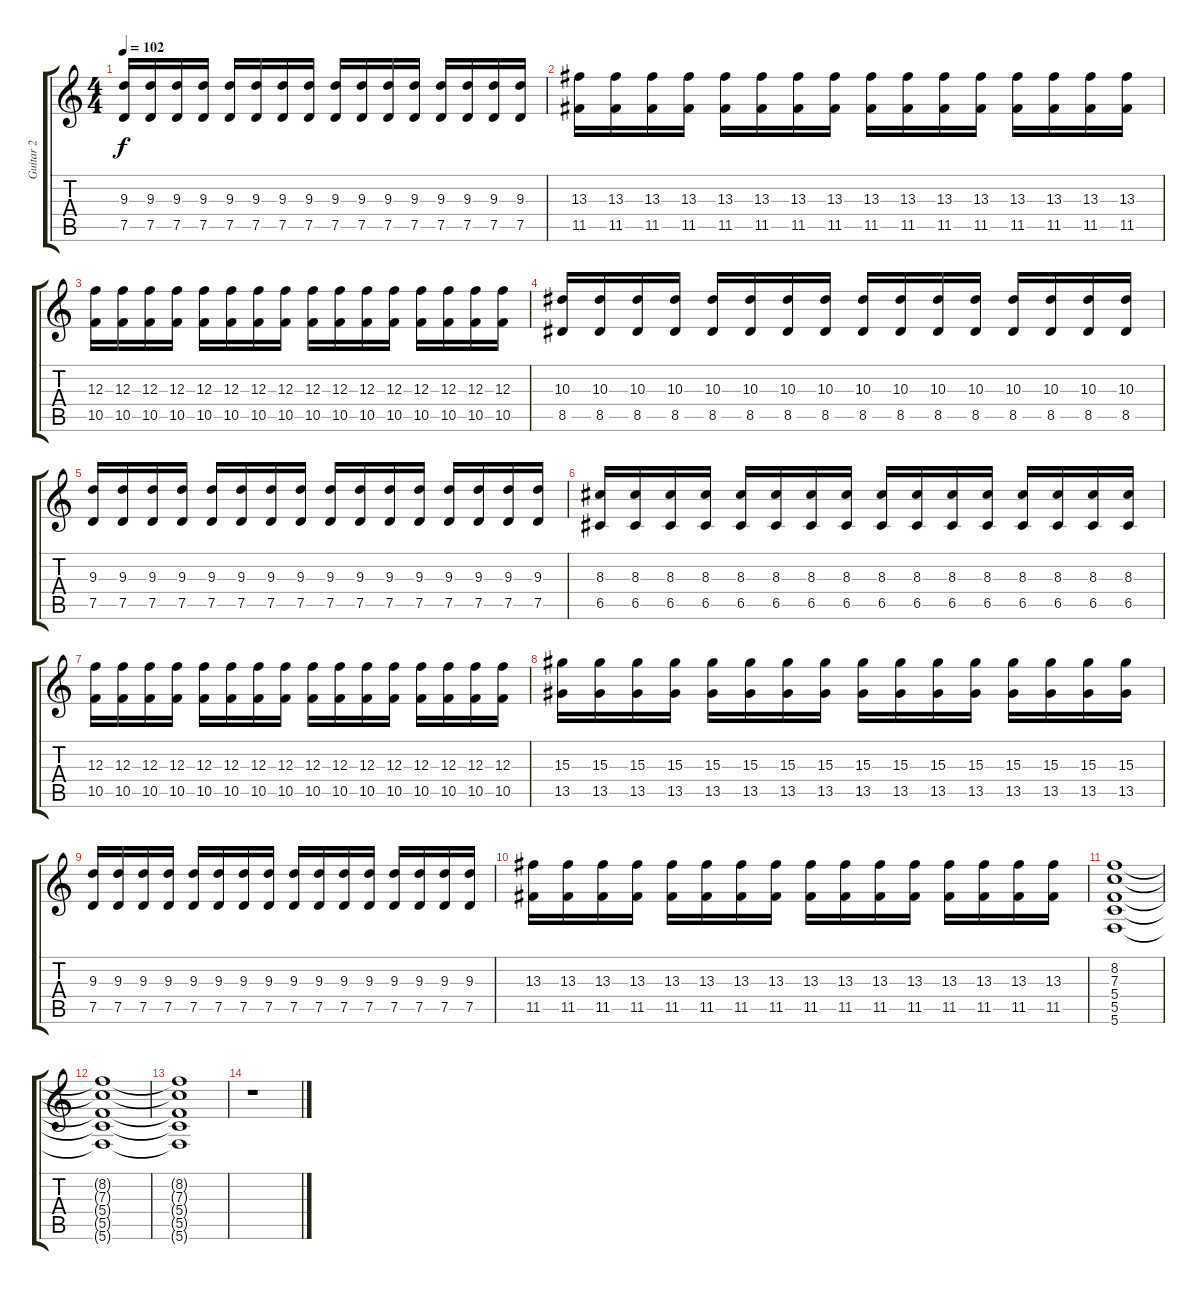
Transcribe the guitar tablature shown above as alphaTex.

\track ("Guitar 2" "Guitar 2") {instrument distortionguitar}
\staff {score tabs}
\tuning (D4 A3 F3 C3 G2 C2) {hide}
\ts (4 4)
\tempo 102
\clef g2
\ks c
(9.3 7.5).16{dy f} (9.3 7.5).16 (9.3 7.5).16 (9.3 7.5).16 (9.3 7.5).16 (9.3 7.5).16 (9.3 7.5).16 (9.3 7.5).16 (9.3 7.5).16 (9.3 7.5).16 (9.3 7.5).16 (9.3 7.5).16 (9.3 7.5).16 (9.3 7.5).16 (9.3 7.5).16 (9.3 7.5).16 |
(13.3 11.5).16 (13.3 11.5).16 (13.3 11.5).16 (13.3 11.5).16 (13.3 11.5).16 (13.3 11.5).16 (13.3 11.5).16 (13.3 11.5).16 (13.3 11.5).16 (13.3 11.5).16 (13.3 11.5).16 (13.3 11.5).16 (13.3 11.5).16 (13.3 11.5).16 (13.3 11.5).16 (13.3 11.5).16 |
(12.3 10.5).16 (12.3 10.5).16 (12.3 10.5).16 (12.3 10.5).16 (12.3 10.5).16 (12.3 10.5).16 (12.3 10.5).16 (12.3 10.5).16 (12.3 10.5).16 (12.3 10.5).16 (12.3 10.5).16 (12.3 10.5).16 (12.3 10.5).16 (12.3 10.5).16 (12.3 10.5).16 (12.3 10.5).16 |
(10.3 8.5).16 (10.3 8.5).16 (10.3 8.5).16 (10.3 8.5).16 (10.3 8.5).16 (10.3 8.5).16 (10.3 8.5).16 (10.3 8.5).16 (10.3 8.5).16 (10.3 8.5).16 (10.3 8.5).16 (10.3 8.5).16 (10.3 8.5).16 (10.3 8.5).16 (10.3 8.5).16 (10.3 8.5).16 |
(9.3 7.5).16 (9.3 7.5).16 (9.3 7.5).16 (9.3 7.5).16 (9.3 7.5).16 (9.3 7.5).16 (9.3 7.5).16 (9.3 7.5).16 (9.3 7.5).16 (9.3 7.5).16 (9.3 7.5).16 (9.3 7.5).16 (9.3 7.5).16 (9.3 7.5).16 (9.3 7.5).16 (9.3 7.5).16 |
(8.3 6.5).16 (8.3 6.5).16 (8.3 6.5).16 (8.3 6.5).16 (8.3 6.5).16 (8.3 6.5).16 (8.3 6.5).16 (8.3 6.5).16 (8.3 6.5).16 (8.3 6.5).16 (8.3 6.5).16 (8.3 6.5).16 (8.3 6.5).16 (8.3 6.5).16 (8.3 6.5).16 (8.3 6.5).16 |
(12.3 10.5).16 (12.3 10.5).16 (12.3 10.5).16 (12.3 10.5).16 (12.3 10.5).16 (12.3 10.5).16 (12.3 10.5).16 (12.3 10.5).16 (12.3 10.5).16 (12.3 10.5).16 (12.3 10.5).16 (12.3 10.5).16 (12.3 10.5).16 (12.3 10.5).16 (12.3 10.5).16 (12.3 10.5).16 |
(15.3 13.5).16 (15.3 13.5).16 (15.3 13.5).16 (15.3 13.5).16 (15.3 13.5).16 (15.3 13.5).16 (15.3 13.5).16 (15.3 13.5).16 (15.3 13.5).16 (15.3 13.5).16 (15.3 13.5).16 (15.3 13.5).16 (15.3 13.5).16 (15.3 13.5).16 (15.3 13.5).16 (15.3 13.5).16 |
(9.3 7.5).16 (9.3 7.5).16 (9.3 7.5).16 (9.3 7.5).16 (9.3 7.5).16 (9.3 7.5).16 (9.3 7.5).16 (9.3 7.5).16 (9.3 7.5).16 (9.3 7.5).16 (9.3 7.5).16 (9.3 7.5).16 (9.3 7.5).16 (9.3 7.5).16 (9.3 7.5).16 (9.3 7.5).16 |
(13.3 11.5).16 (13.3 11.5).16 (13.3 11.5).16 (13.3 11.5).16 (13.3 11.5).16 (13.3 11.5).16 (13.3 11.5).16 (13.3 11.5).16 (13.3 11.5).16 (13.3 11.5).16 (13.3 11.5).16 (13.3 11.5).16 (13.3 11.5).16 (13.3 11.5).16 (13.3 11.5).16 (13.3 11.5).16 |
(8.2 7.3 5.4 5.5 5.6).1 |
(8.2{t} 7.3{t} 5.4{t} 5.5{t} 5.6{t}).1 |
(8.2{t} 7.3{t} 5.4{t} 5.5{t} 5.6{t}).1 |
r.1
